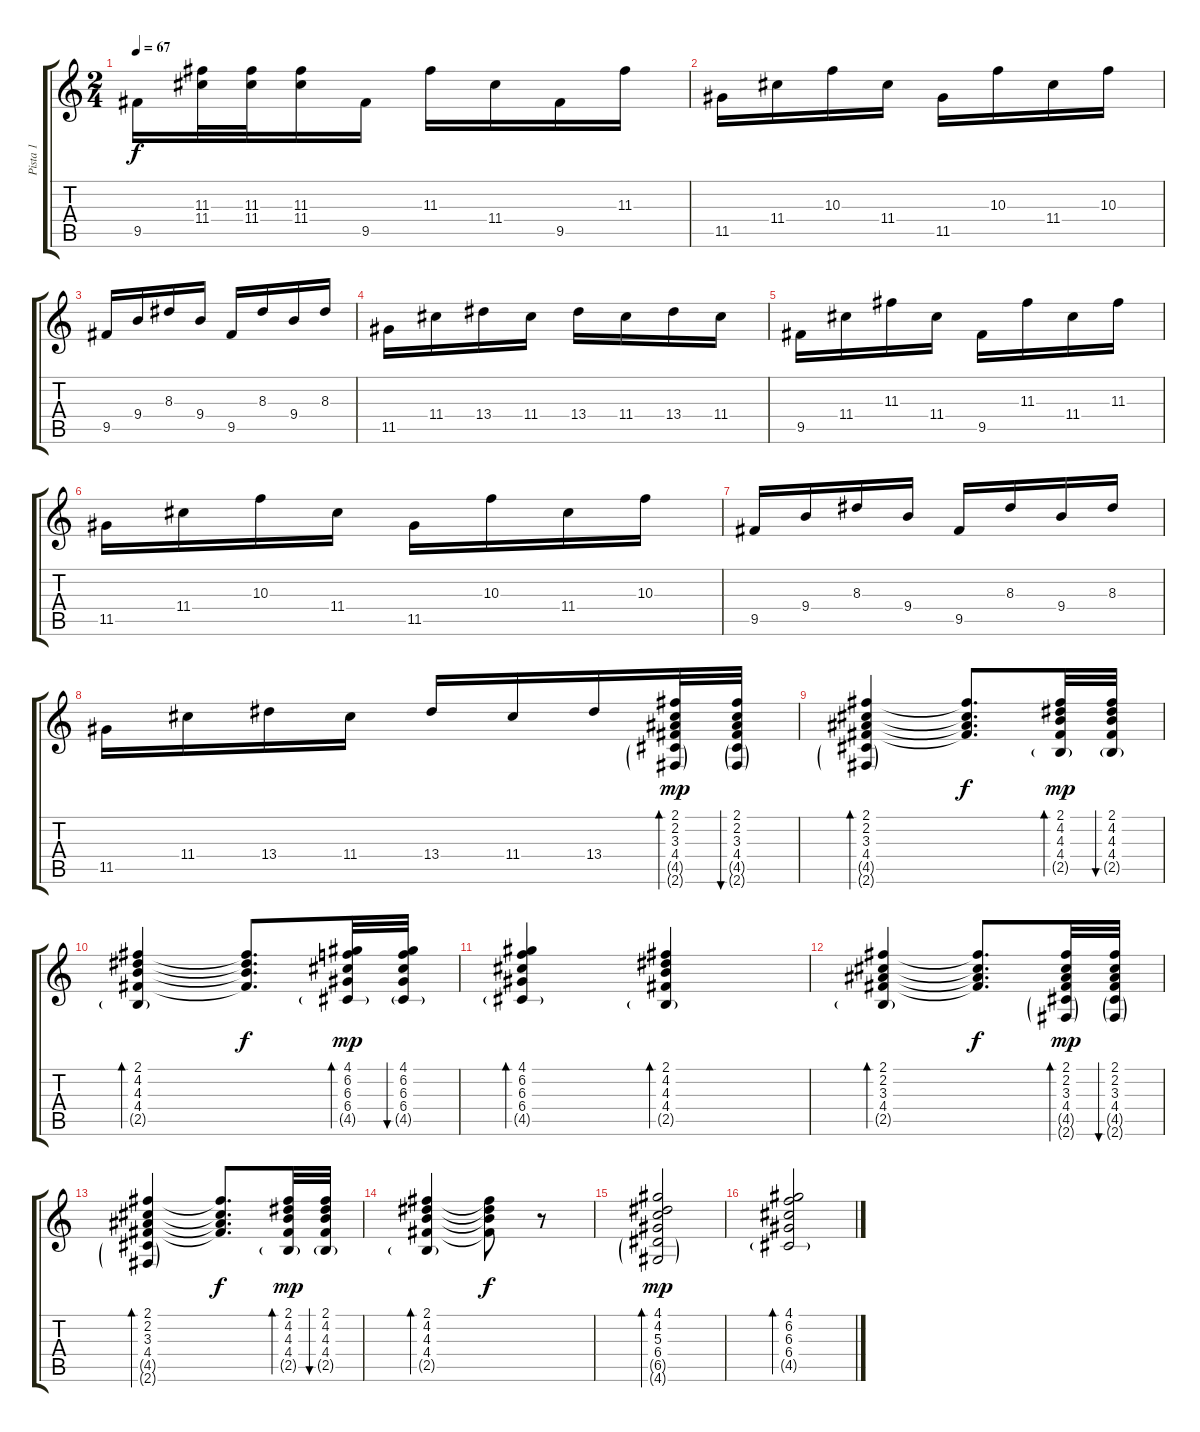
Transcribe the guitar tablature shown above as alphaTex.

\track ("Pista 1" "Pista 1") {instrument electricguitarclean}
\staff {score tabs}
\tuning (E4 B3 G3 D3 A2 E2) {hide}
\ts (2 4)
\tempo 67
\clef g2
\ks c
9.5.16{dy f} (11.3 11.4).32 (11.3 11.4).32 (11.3 11.4).16 9.5.16 11.3.16 11.4.16 9.5.16 11.3.16 |
11.5.16 11.4.16 10.3.16 11.4.16 11.5.16 10.3.16 11.4.16 10.3.16 |
9.5.16 9.4.16 8.3.16 9.4.16 9.5.16 8.3.16 9.4.16 8.3.16 |
11.5.16 11.4.16 13.4.16 11.4.16 13.4.16 11.4.16 13.4.16 11.4.16 |
9.5.16 11.4.16 11.3.16 11.4.16 9.5.16 11.3.16 11.4.16 11.3.16 |
11.5.16 11.4.16 10.3.16 11.4.16 11.5.16 10.3.16 11.4.16 10.3.16 |
9.5.16 9.4.16 8.3.16 9.4.16 9.5.16 8.3.16 9.4.16 8.3.16 |
11.5.16 11.4.16 13.4.16 11.4.16 13.4.16 11.4.16 13.4.16 (2.1 2.2 3.3 4.4 4.5{g} 2.6{g}).32{bd 30 dy mp} (2.1 2.2 3.3 4.4 4.5{g} 2.6{g}).32{bu 30} |
(2.1 2.2 3.3 4.4 4.5{g} 2.6{g}).4{bd 30} (2.1{t} 2.2{t} 3.3{t} 4.4{t}).8{d dy f} (2.1 4.2 4.3 4.4 2.5{g}).32{bd 30 dy mp} (2.1 4.2 4.3 4.4 2.5{g}).32{bu 30} |
(2.1 4.2 4.3 4.4 2.5{g}).4{bd 30} (2.1{t} 4.2{t} 4.3{t} 4.4{t}).8{d dy f} (4.1 6.2 6.3 6.4 4.5{g}).32{bd 30 dy mp} (4.1 6.2 6.3 6.4 4.5{g}).32{bu 30} |
(4.1 6.2 6.3 6.4 4.5{g}).4{bd 30} (2.1 4.2 4.3 4.4 2.5{g}).4{bd 30} |
(2.1 2.2 3.3 4.4 2.5{g}).4{bd 30} (2.1{t} 2.2{t} 3.3{t} 4.4{t}).8{d dy f} (2.1 2.2 3.3 4.4 4.5{g} 2.6{g}).32{bd 30 dy mp} (2.1 2.2 3.3 4.4 4.5{g} 2.6{g}).32{bu 30} |
(2.1 2.2 3.3 4.4 4.5{g} 2.6{g}).4{bd 30} (2.1{t} 2.2{t} 3.3{t} 4.4{t}).8{d dy f} (2.1 4.2 4.3 4.4 2.5{g}).32{bd 30 dy mp} (2.1 4.2 4.3 4.4 2.5{g}).32{bu 30} |
(2.1 4.2 4.3 4.4 2.5{g}).4{bd 30} (2.1{t} 4.2{t} 4.3{t} 4.4{t}).8{dy f} r.8 |
(4.1 4.2 5.3 6.4 6.5{g} 4.6{g}).2{bd 60 dy mp} |
(4.1 6.2 6.3 6.4 4.5{g}).2{bd 60}
